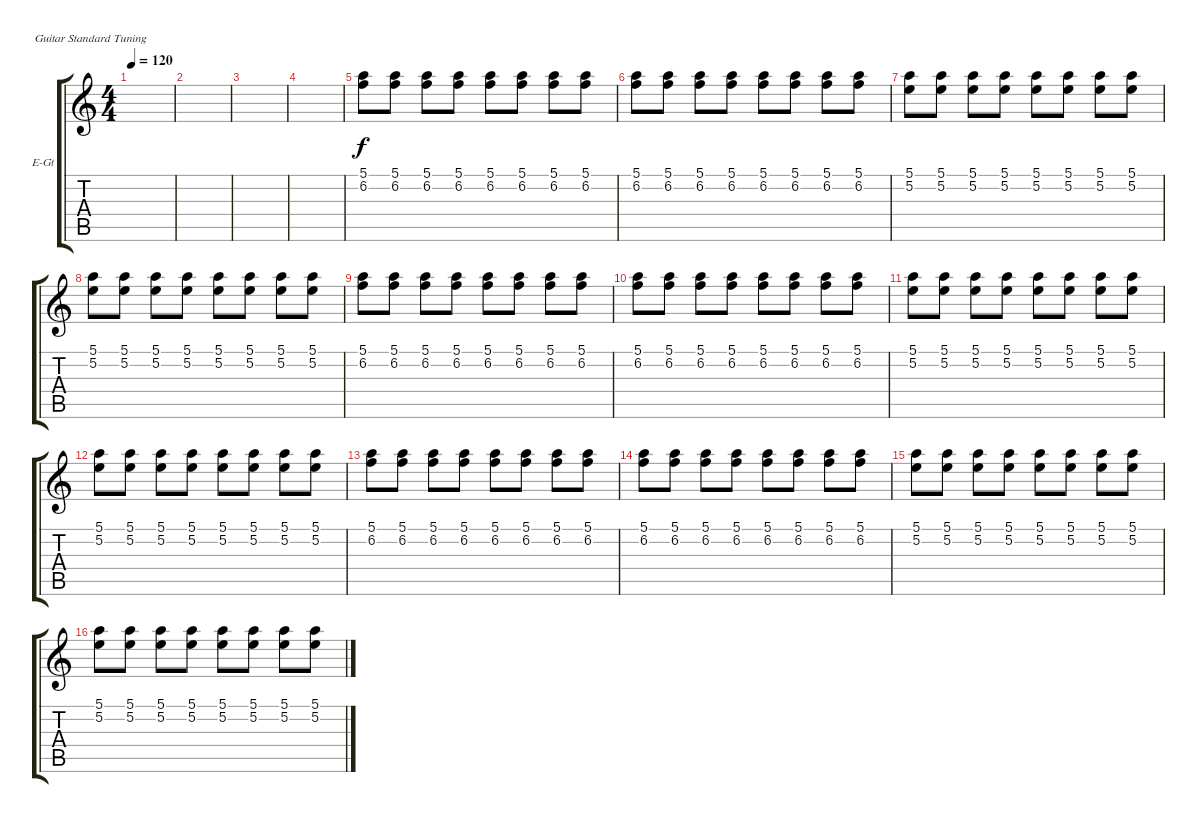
\bracketExtendMode groupsimilarinstruments
\firstSystemTrackNameOrientation horizontal
\otherSystemsTrackNameOrientation horizontal
\track ("Distortion Guitar 3" "E-Gt") {instrument distortionguitar}
\staff {score tabs}
\tuning (E4 B3 G3 D3 A2 E2)
\ts (4 4)
\tempo 120
\clef g2
\scale
0.333333
\ks c
|
\scale
0.333333 |
\scale
0.333333 |
\scale
0.333333 |
\scale
0.333333 (5.1 6.2).8 (5.1 6.2).8 (5.1 6.2).8 (5.1 6.2).8 (5.1 6.2).8 (5.1 6.2).8 (5.1 6.2).8 (5.1 6.2).8 |
\scale
0.333333 (5.1 6.2).8 (5.1 6.2).8 (5.1 6.2).8 (5.1 6.2).8 (5.1 6.2).8 (5.1 6.2).8 (5.1 6.2).8 (5.1 6.2).8 |
\scale
0.333333 (5.1 5.2).8 (5.1 5.2).8 (5.1 5.2).8 (5.1 5.2).8 (5.1 5.2).8 (5.1 5.2).8 (5.1 5.2).8 (5.1 5.2).8 |
\scale
0.333333 (5.1 5.2).8 (5.1 5.2).8 (5.1 5.2).8 (5.1 5.2).8 (5.1 5.2).8 (5.1 5.2).8 (5.1 5.2).8 (5.1 5.2).8 |
\scale
0.333333 (5.1 6.2).8 (5.1 6.2).8 (5.1 6.2).8 (5.1 6.2).8 (5.1 6.2).8 (5.1 6.2).8 (5.1 6.2).8 (5.1 6.2).8 |
\scale
0.333333 (5.1 6.2).8 (5.1 6.2).8 (5.1 6.2).8 (5.1 6.2).8 (5.1 6.2).8 (5.1 6.2).8 (5.1 6.2).8 (5.1 6.2).8 |
\scale
0.333333 (5.1 5.2).8 (5.1 5.2).8 (5.1 5.2).8 (5.1 5.2).8 (5.1 5.2).8 (5.1 5.2).8 (5.1 5.2).8 (5.1 5.2).8 |
\scale
0.333333 (5.1 5.2).8 (5.1 5.2).8 (5.1 5.2).8 (5.1 5.2).8 (5.1 5.2).8 (5.1 5.2).8 (5.1 5.2).8 (5.1 5.2).8 |
\scale
0.333333 (5.1 6.2).8 (5.1 6.2).8 (5.1 6.2).8 (5.1 6.2).8 (5.1 6.2).8 (5.1 6.2).8 (5.1 6.2).8 (5.1 6.2).8 |
\scale
0.333333 (5.1 6.2).8 (5.1 6.2).8 (5.1 6.2).8 (5.1 6.2).8 (5.1 6.2).8 (5.1 6.2).8 (5.1 6.2).8 (5.1 6.2).8 |
\scale
0.333333 (5.1 5.2).8 (5.1 5.2).8 (5.1 5.2).8 (5.1 5.2).8 (5.1 5.2).8 (5.1 5.2).8 (5.1 5.2).8 (5.1 5.2).8 |
\scale
0.333333 (5.1 5.2).8 (5.1 5.2).8 (5.1 5.2).8 (5.1 5.2).8 (5.1 5.2).8 (5.1 5.2).8 (5.1 5.2).8 (5.1 5.2).8
